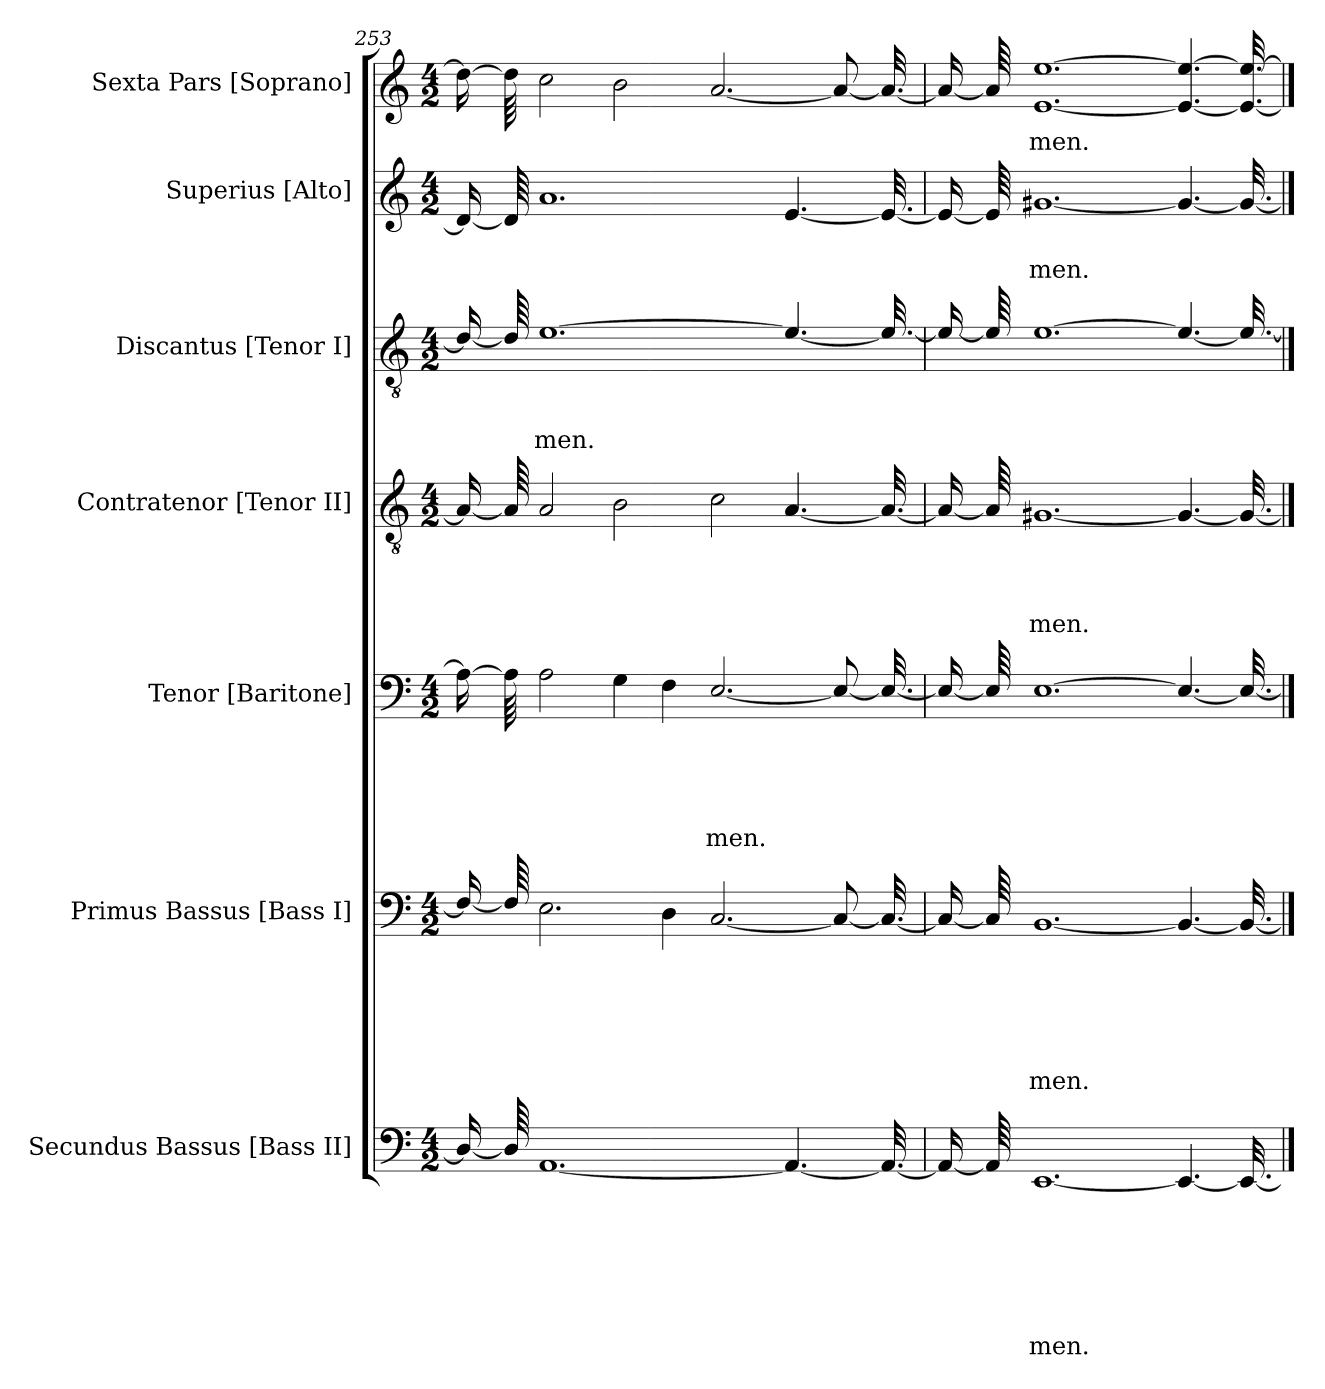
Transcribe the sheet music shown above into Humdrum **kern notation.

**kern	**text	**text	**text	**text	**text	**text	**text	**kern	**text	**text	**text	**text	**text	**text	**kern	**text	**text	**text	**text	**text	**kern	**text	**text	**text	**text	**kern	**text	**text	**text	**kern	**text	**text	**kern	**text
*part7	*part7	*part7	*part7	*part7	*part7	*part7	*part7	*part6	*part6	*part6	*part6	*part6	*part6	*part6	*part5	*part5	*part5	*part5	*part5	*part5	*part4	*part4	*part4	*part4	*part4	*part3	*part3	*part3	*part3	*part2	*part2	*part2	*part1	*part1
*staff7	*staff7	*staff7	*staff7	*staff7	*staff7	*staff7	*staff7	*staff6	*staff6	*staff6	*staff6	*staff6	*staff6	*staff6	*staff5	*staff5	*staff5	*staff5	*staff5	*staff5	*staff4	*staff4	*staff4	*staff4	*staff4	*staff3	*staff3	*staff3	*staff3	*staff2	*staff2	*staff2	*staff1	*staff1
*I"Secundus Bassus [Bass II]	*	*	*	*	*	*	*	*I"Primus Bassus [Bass I]	*	*	*	*	*	*	*I"Tenor [Baritone]	*	*	*	*	*	*I"Contratenor [Tenor II]	*	*	*	*	*I"Discantus [Tenor I]	*	*	*	*I"Superius [Alto]	*	*	*I"Sexta Pars [Soprano]	*
*I'B II	*	*	*	*	*	*	*	*I'B I	*	*	*	*	*	*	*I'Bar	*	*	*	*	*	*I'T II	*	*	*	*	*I'T I	*	*	*	*I'A	*	*	*I'S	*
*clefF4	*	*	*	*	*	*	*	*clefF4	*	*	*	*	*	*	*clefF4	*	*	*	*	*	*clefGv2	*	*	*	*	*clefGv2	*	*	*	*clefG2	*	*	*clefG2	*
*k[]	*	*	*	*	*	*	*	*k[]	*	*	*	*	*	*	*k[]	*	*	*	*	*	*k[]	*	*	*	*	*k[]	*	*	*	*k[]	*	*	*k[]	*
*C:	*	*	*	*	*	*	*	*C:	*	*	*	*	*	*	*C:	*	*	*	*	*	*C:	*	*	*	*	*C:	*	*	*	*C:	*	*	*C:	*
*M4/2	*	*	*	*	*	*	*	*M4/2	*	*	*	*	*	*	*M4/2	*	*	*	*	*	*M4/2	*	*	*	*	*M4/2	*	*	*	*M4/2	*	*	*M4/2	*
=253	=253	=253	=253	=253	=253	=253	=253	=253	=253	=253	=253	=253	=253	=253	=253	=253	=253	=253	=253	=253	=253	=253	=253	=253	=253	=253	=253	=253	=253	=253	=253	=253	=253	=253
16D/_	.	.	.	.	.	.	.	16F/_	.	.	.	.	.	.	16A\_	.	.	.	.	.	16A/_	.	.	.	.	16d/_	.	.	.	16d/_	.	.	16dd\_	.
64D/]	.	.	.	.	.	.	.	64F/]	.	.	.	.	.	.	64A\]	.	.	.	.	.	64A/]	.	.	.	.	64d/]	.	.	.	64d/]	.	.	64dd\]	.
!	!	!	!	!	!	!	!	!	!	!	!	!	!	!	!	!	!	!	!	!	!	!	!	!	!	!	!	!	!LO:LY:b	!	!	!	!	!
[<1.AA	.	.	.	.	.	.	.	2.E\	.	.	.	.	.	.	2A\	.	.	.	.	.	2A/	.	.	.	.	[>1.e	.	.	-men.	1.a	.	.	2cc\	.
.	.	.	.	.	.	.	.	.	.	.	.	.	.	.	4G\	.	.	.	.	.	2B\	.	.	.	.	.	.	.	.	.	.	.	2b\	.
.	.	.	.	.	.	.	.	4D\	.	.	.	.	.	.	4F\	.	.	.	.	.	.	.	.	.	.	.	.	.	.	.	.	.	.	.
!	!	!	!	!	!	!	!	!	!	!	!	!	!	!	!	!	!	!	!	!LO:LY:b	!	!	!	!	!	!	!	!	!	!	!	!	!	!
.	.	.	.	.	.	.	.	[<2.C/	.	.	.	.	.	.	[>2.E/	.	.	.	.	-men.	2c\	.	.	.	.	.	.	.	.	.	.	.	[<2.a/	.
4.AA/_	.	.	.	.	.	.	.	.	.	.	.	.	.	.	.	.	.	.	.	.	[<4.A/	.	.	.	.	4.e/_	.	.	.	[<4.e/	.	.	.	.
.	.	.	.	.	.	.	.	8C/_	.	.	.	.	.	.	8E/_	.	.	.	.	.	.	.	.	.	.	.	.	.	.	.	.	.	8a/_	.
32.AA/_	.	.	.	.	.	.	.	32.C/_	.	.	.	.	.	.	32.E/_	.	.	.	.	.	32.A/_	.	.	.	.	32.e/_	.	.	.	32.e/_	.	.	32.a/_	.
=254	=254	=254	=254	=254	=254	=254	=254	=254	=254	=254	=254	=254	=254	=254	=254	=254	=254	=254	=254	=254	=254	=254	=254	=254	=254	=254	=254	=254	=254	=254	=254	=254	=254	=254
16AA/_	.	.	.	.	.	.	.	16C/_	.	.	.	.	.	.	16E/_	.	.	.	.	.	16A/_	.	.	.	.	16e/_	.	.	.	16e/_	.	.	16a/_	.
64AA/]	.	.	.	.	.	.	.	64C/]	.	.	.	.	.	.	64E/]	.	.	.	.	.	64A/]	.	.	.	.	64e/]	.	.	.	64e/]	.	.	64a/]	.
!	!	!	!	!	!	!	!LO:LY:b:rj	!	!	!	!	!	!	!LO:LY:b	!	!	!	!	!	!	!	!	!	!	!LO:LY:b	!	!	!	!	!	!	!LO:LY:b	!	!LO:LY:b
[<1.EE	.	.	.	.	.	.	-men.	[<1.BB	.	.	.	.	.	-men.	[<1.E	.	.	.	.	.	[<1.G#X	.	.	.	-men.	[<1.e	.	.	.	[<1.g#X	.	-men.	[<1.e [<1.ee	-men.
4.EE/_	.	.	.	.	.	.	.	4.BB/_	.	.	.	.	.	.	4.E/_	.	.	.	.	.	4.G#/_	.	.	.	.	4.e/_	.	.	.	4.g#/_	.	.	4.e/_ 4.ee/_	.
32.EE/_	.	.	.	.	.	.	.	32.BB/_	.	.	.	.	.	.	32.E/_	.	.	.	.	.	32.G#/_	.	.	.	.	32.e/_	.	.	.	32.g#/_	.	.	32.e/_ 32.ee/_	.
==	==	==	==	==	==	==	==	==	==	==	==	==	==	==	==	==	==	==	==	==	==	==	==	==	==	==	==	==	==	==	==	==	==	==
*-	*-	*-	*-	*-	*-	*-	*-	*-	*-	*-	*-	*-	*-	*-	*-	*-	*-	*-	*-	*-	*-	*-	*-	*-	*-	*-	*-	*-	*-	*-	*-	*-	*-	*-
